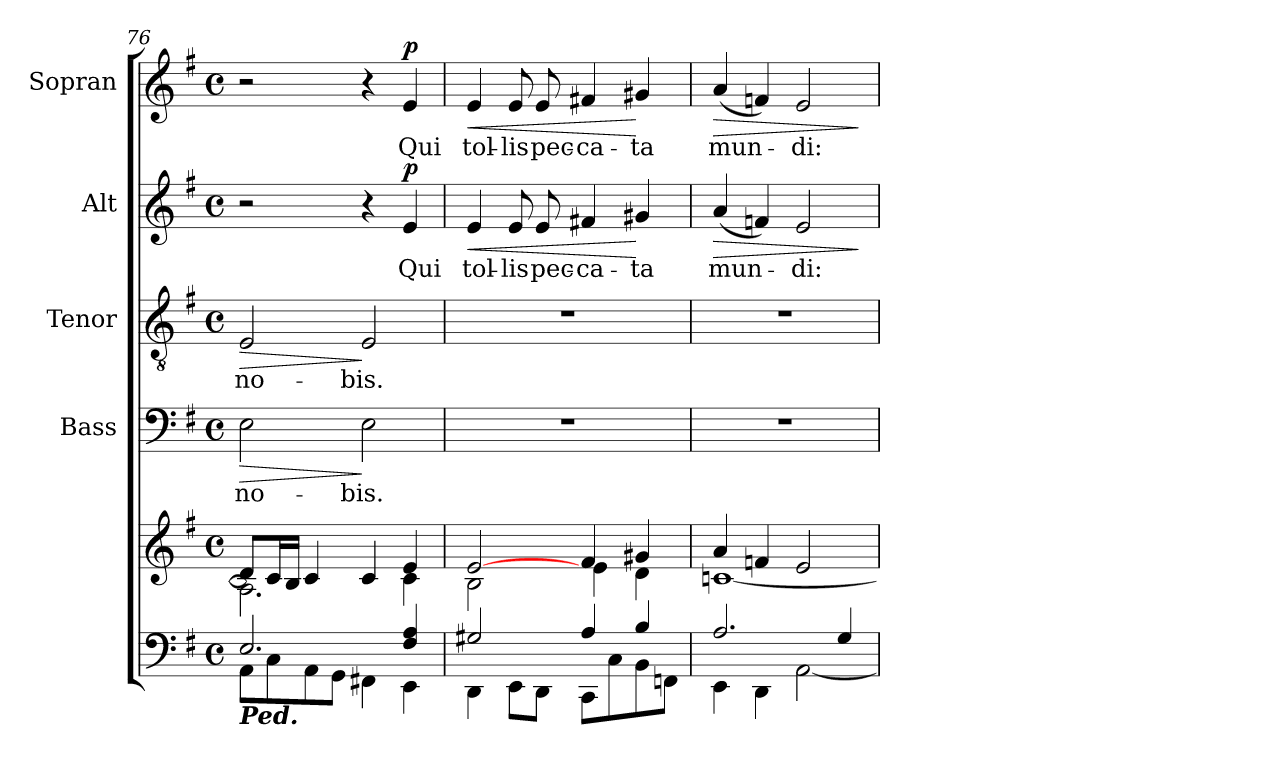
**kern	**kern	**kern	**text	**dynam	**kern	**text	**dynam	**kern	**text	**dynam	**kern	**text	**dynam
*part5	*part5	*part4	*part4	*part4	*part3	*part3	*part3	*part2	*part2	*part2	*part1	*part1	*part1
*staff6	*staff5	*staff4	*staff4	*staff4	*staff3	*staff3	*staff3	*staff2	*staff2	*staff2	*staff1	*staff1	*staff1
*	*	*I"Bass	*	*	*I"Tenor	*	*	*I"Alt	*	*	*I"Sopran	*	*
*	*	*I'B.	*	*	*I'T.	*	*	*I'A.	*	*	*I'S.	*	*
*clefF4	*clefG2	*clefF4	*	*	*clefGv2	*	*	*clefG2	*	*	*clefG2	*	*
*k[f#]	*k[f#]	*k[f#]	*	*	*k[f#]	*	*	*k[f#]	*	*	*k[f#]	*	*
*G:	*G:	*G:	*	*	*G:	*	*	*G:	*	*	*G:	*	*
*M4/4	*M4/4	*M4/4	*	*	*M4/4	*	*	*M4/4	*	*	*M4/4	*	*
*met(c)	*met(c)	*met(c)	*	*	*met(c)	*	*	*met(c)	*	*	*met(c)	*	*
=76	=76	=76	=76	=76	=76	=76	=76	=76	=76	=76	=76	=76	=76
*^	*^	*	*	*	*	*	*	*	*	*	*	*	*
!LO:TX:b:Bi:t=Ped.	!	!	!	!	!	!	!	!	!	!	!	!	!	!	!
!	!	!	!	!	!LO:LY:b	!LO:HP:b	!	!LO:LY:b	!LO:HP:b	!	!	!	!	!	!
2.E/	8AA\L	8d/L]	2.A\]	2E\	no-	>	2E/	no-	>	2r	.	.	2r	.	.
.	8C\	16c/L	.	.	.	.	.	.	.	.	.	.	.	.	.
.	.	16B/JJ	.	.	.	.	.	.	.	.	.	.	.	.	.
.	8AA\	4c/	.	.	.	.	.	.	.	.	.	.	.	.	.
.	8GG\J	.	.	.	.	.	.	.	.	.	.	.	.	.	.
!	!	!	!	!	!LO:LY:b	!	!	!LO:LY:b	!	!	!	!	!	!	!
.	4FF#X\	4c/	.	2E\	-bis.	]	2E/	-bis.	]	4r	.	.	4r	.	.
!	!	!	!	!	!	!	!	!	!	!	!LO:LY:b	!LO:DY:a	!	!LO:LY:b	!LO:DY:a
4F#/ 4A/	4EE\	4e/	4c\	.	.	.	.	.	.	4e/	Qui	p	4e/	Qui	p
=77	=77	=77	=77	=77	=77	=77	=77	=77	=77	=77	=77	=77	=77	=77	=77
!	!	!	!	!	!	!	!	!	!	!	!LO:LY:b	!LO:HP:b	!	!LO:LY:b	!LO:HP:b
2G#X/	4DD\	[>2e/	2B\	1r	.	.	1r	.	.	4e/	tol-	<	4e/	tol-	<
!	!	!	!	!	!	!	!	!	!	!	!LO:LY:b	!	!	!LO:LY:b	!
.	8EE\L	.	.	.	.	.	.	.	.	8e/	-lis	.	8e/	-lis	.
!	!	!	!	!	!	!	!	!	!	!	!LO:LY:b	!	!	!LO:LY:b	!
.	8DD\J	.	.	.	.	.	.	.	.	8e/	pec-	.	8e/	pec-	.
!	!	!	!	!	!	!	!	!	!	!	!LO:LY:b	!	!	!LO:LY:b	!
4A/	8CC\L	4f#/	4e\	.	.	.	.	.	.	4f#X/	-ca-	.	4f#X/	-ca-	.
.	8C\	.	.	.	.	.	.	.	.	.	.	.	.	.	.
!	!	!	!	!	!	!	!	!	!	!	!LO:LY:b	!	!	!LO:LY:b	!
4B/	8BB\	4g#X/	4d\	.	.	.	.	.	.	4g#X/	-ta	[	4g#X/	-ta	[
.	8FFn\J	.	.	.	.	.	.	.	.	.	.	.	.	.	.
=78	=78	=78	=78	=78	=78	=78	=78	=78	=78	=78	=78	=78	=78	=78	=78
!	!	!	!	!	!	!	!	!	!	!	!LO:LY:b	!LO:HP:b	!	!LO:LY:b	!LO:HP:b
2.A/	4EE\	4a/	[<1cn	1r	.	.	1r	.	.	(<4a/	mun-	>	(<4a/	mun-	>
.	4DD\	4fn/	.	.	.	.	.	.	.	4fn/)	.	.	4fn/)	.	.
!	!	!	!	!	!	!	!	!	!	!	!LO:LY:b	!	!	!LO:LY:b	!
.	[<2AA\	2e/	.	.	.	.	.	.	.	2e/	-di:	.	2e/	-di:	.
4G/	.	.	.	.	.	.	.	.	.	.	.	.	.	.	.
*v	*v	*	*	*	*	*	*	*	*	*	*	*	*	*	*
*	*v	*v	*	*	*	*	*	*	*	*	*	*	*	*
.	.	.	.	.	.	.	.	.	.	]	.	.	]
=	=	=	=	=	=	=	=	=	=	=	=	=	=
*-	*-	*-	*-	*-	*-	*-	*-	*-	*-	*-	*-	*-	*-
